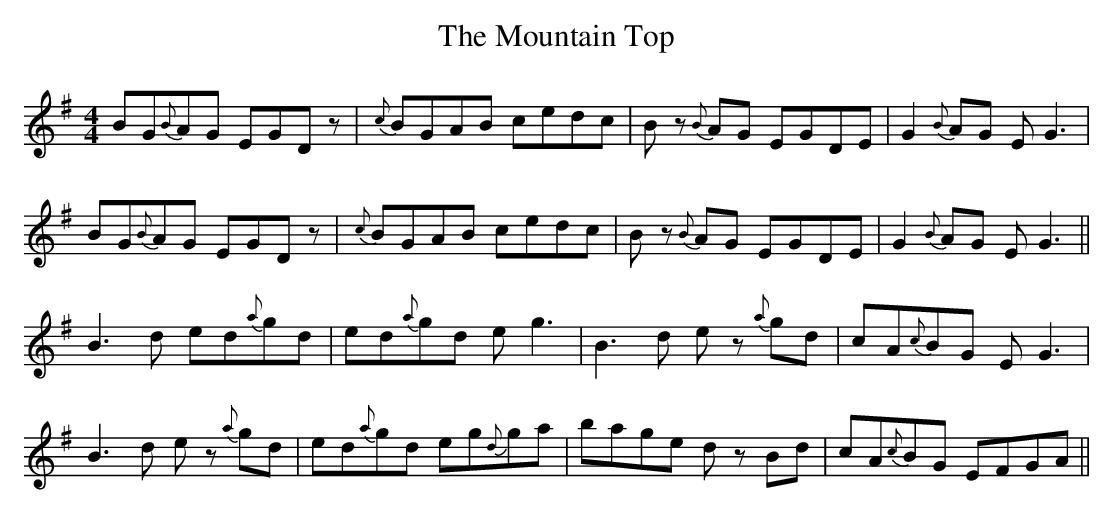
X:1
T: The Mountain Top
M: 4/4
L: 1/8
K: Gmaj
BG{B}AG EGDz|{c}BGAB cedc|Bz {B}AG EGDE|G2{B}AG EG3|
BG{B}AG EGDz|{c}BGAB cedc|Bz {B}AG EGDE|G2{B}AG EG3||
B3d ed{a}gd|ed{a}gd eg3|B3d e z{a}gd|cA{c}BG EG3|
B3d e z{a}gd|ed{a}gd eg{d}ga|bage d zBd|cA{c}BG EFGA||
